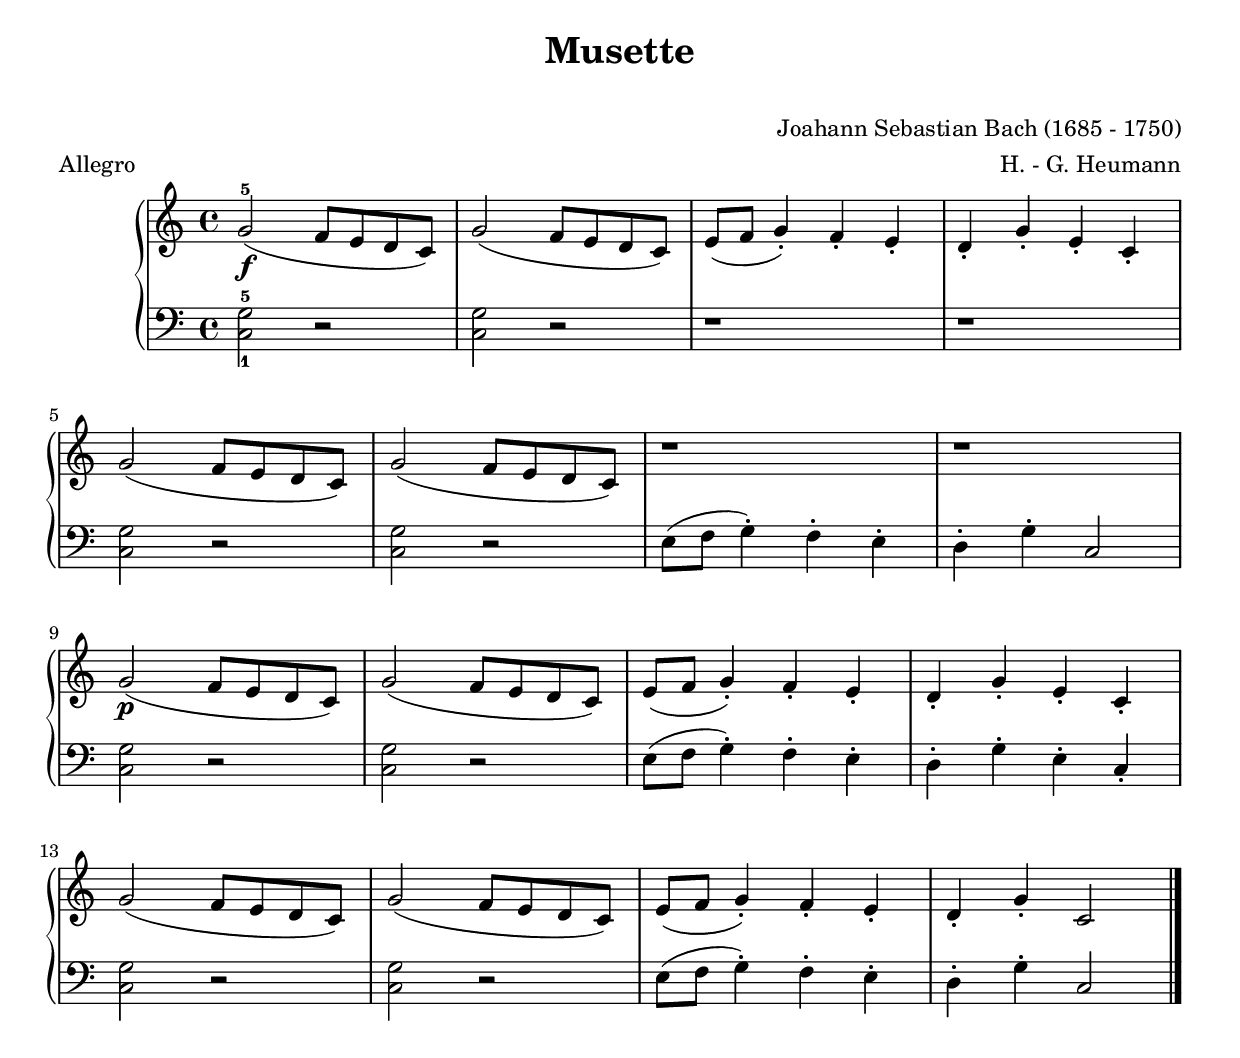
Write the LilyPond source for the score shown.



\version "2.10.33" % necessary for upgrading to future LilyPond versions.

\include "deutsch.ly"

	\header{
	  title = "Musette"
	  subtitle = " "
	  meter = "Allegro"
 	  poet = ""
 	  composer = "Joahann Sebastian Bach (1685 - 1750)" 
	% tagline = "hallo matt"
	  arranger = "H. - G. Heumann" 
	}


upper = \relative c'' { 
		\clef treble 
		\key c \major 
		\time 4/4

		g2-5(\f f8 e d c) | g'2( f8 e d c) | e8( f g4-.) f-. e-. | d-. g-. e-. c-. |  \break

		g'2( f8 e d c) | g'2( f8 e d c) |  r1  |  r1  |                             \break

		g'2(\p f8 e d c) | g'2( f8 e d c) | e8( f g4-.) f-. e-. | d-. g-. e-. c-. |   \break

		g'2( f8 e d c) | g'2( f8 e d c) | e8( f g4-.) f-. e-. | d-. g-. c,2 |       \bar "|."
}


lower = \relative c { 
		\clef bass 
		\key c \major 
		\time 4/4 

		<c-1 g'-5>2 r2 |  <c g'>2 r2 |  r1  |  r1  |

		<c g'>2 r2 |  <c g'>2 r2 | e8( f g4-.) f-. e-. | d-. g-. c,2 |

		<c g'>2 r2 |  <c g'>2 r2 | e8( f g4-.) f-. e-. | d-. g-. e-. c-. |

		<c g'>2 r2 |  <c g'>2 r2 | e8( f g4-.) f-. e-. | d-. g-. c,2 |
}


\score{ 
	\new PianoStaff << 
	\new Staff = "upper" \upper 
	\new Staff = "lower" \lower 
	>> 
} 